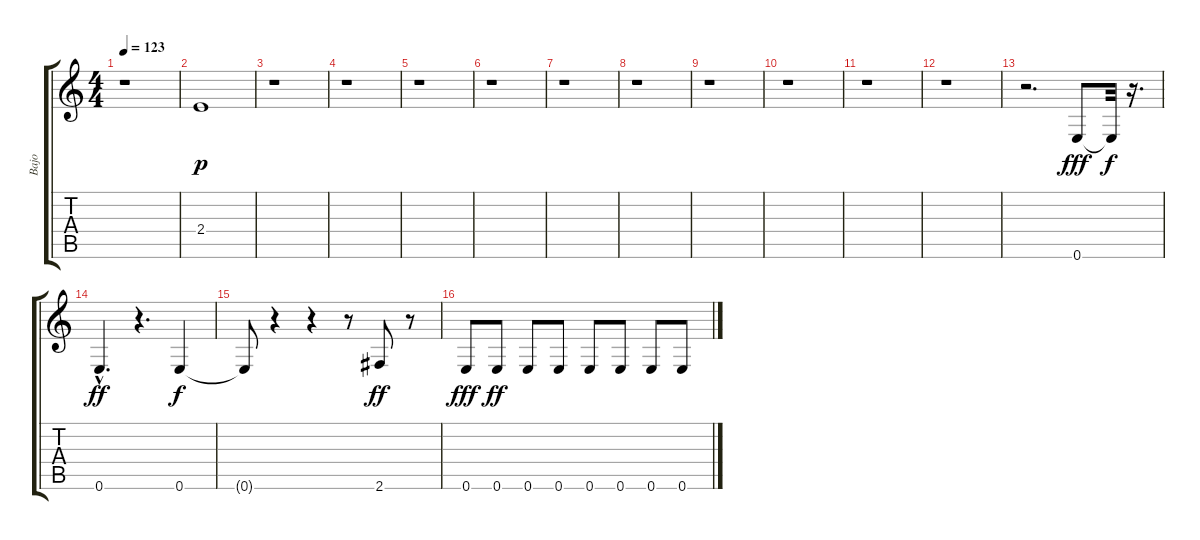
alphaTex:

\track ("Bajo" "Bajo") {instrument electricbasspick}
\staff {score tabs}
\tuning (E4 B3 G3 D3 A2 E2) {hide}
\ts (4 4)
\tempo 123
\clef g2
\ks c
r.1{dy p instrument electricbasspick} |
2.4.1 |
r.1 |
r.1 |
r.1 |
r.1 |
r.1 |
r.1 |
r.1 |
r.1 |
r.1 |
r.1 |
r.2{d} 0.6.8{dy fff} 0.6{t}.32{dy f} r.16{d} |
0.6{hac}.4{d dy ff} r.4{d} 0.6.4{dy f} |
0.6{t}.8 r.4 r.4 r.8 2.6.8{dy ff} r.8 |
0.6.8{dy fff} 0.6.8{dy ff} 0.6.8 0.6.8 0.6.8 0.6.8 0.6.8 0.6.8
